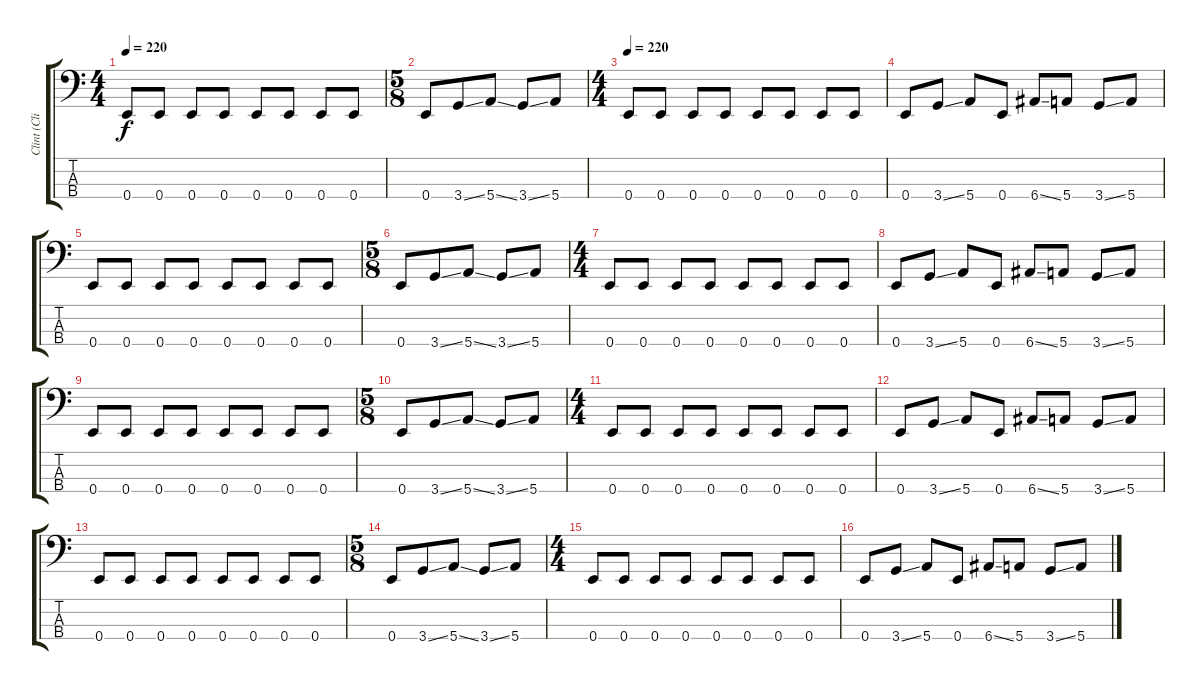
\track ("Clint (Cliffs Bass)" "Clint (Cli") {instrument electricbassfinger}
\staff {score tabs}
\tuning (G2 D2 A1 E1) {hide}
\ts (4 4)
\tempo 220
\clef f4
\ks c
0.4.8{dy f} 0.4.8 0.4.8 0.4.8 0.4.8 0.4.8 0.4.8 0.4.8 |
\ts (5 8)
0.4.8 3.4{ss}.8 5.4{ss}.8 3.4{ss}.8 5.4.8 |
\ts (4 4)
\tempo 220
0.4.8 0.4.8 0.4.8 0.4.8 0.4.8 0.4.8 0.4.8 0.4.8 |
0.4.8 3.4{ss}.8 5.4.8 0.4.8 6.4{ss}.8 5.4.8 3.4{ss}.8 5.4.8 |
0.4.8 0.4.8 0.4.8 0.4.8 0.4.8 0.4.8 0.4.8 0.4.8 |
\ts (5 8)
0.4.8 3.4{ss}.8 5.4{ss}.8 3.4{ss}.8 5.4.8 |
\ts (4 4)
0.4.8 0.4.8 0.4.8 0.4.8 0.4.8 0.4.8 0.4.8 0.4.8 |
0.4.8 3.4{ss}.8 5.4.8 0.4.8 6.4{ss}.8 5.4.8 3.4{ss}.8 5.4.8 |
0.4.8 0.4.8 0.4.8 0.4.8 0.4.8 0.4.8 0.4.8 0.4.8 |
\ts (5 8)
0.4.8 3.4{ss}.8 5.4{ss}.8 3.4{ss}.8 5.4.8 |
\ts (4 4)
0.4.8 0.4.8 0.4.8 0.4.8 0.4.8 0.4.8 0.4.8 0.4.8 |
0.4.8 3.4{ss}.8 5.4.8 0.4.8 6.4{ss}.8 5.4.8 3.4{ss}.8 5.4.8 |
0.4.8 0.4.8 0.4.8 0.4.8 0.4.8 0.4.8 0.4.8 0.4.8 |
\ts (5 8)
0.4.8 3.4{ss}.8 5.4{ss}.8 3.4{ss}.8 5.4.8 |
\ts (4 4)
0.4.8 0.4.8 0.4.8 0.4.8 0.4.8 0.4.8 0.4.8 0.4.8 |
0.4.8 3.4{ss}.8 5.4.8 0.4.8 6.4{ss}.8 5.4.8 3.4{ss}.8 5.4.8
